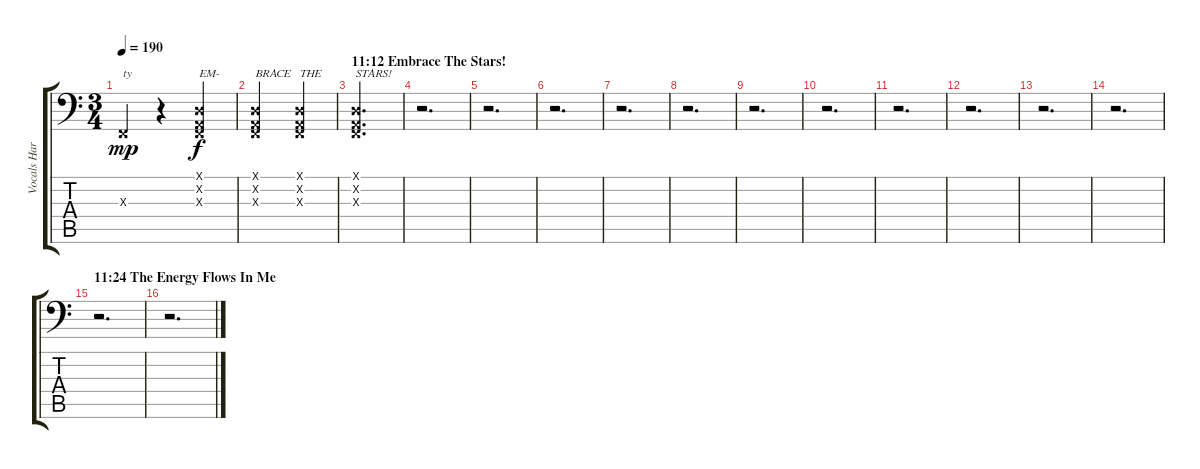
\track ("Vocals Harsh (Jari)" "Vocals Har") {instrument timpani}
\staff {score tabs}
\tuning (D3 A2 F2 C2 G1 C1) {hide}
\ts (3 4)
\tempo 190
\clef f4
\ks c
0.3{x}.4{txt "ty" dy mp} r.4 (0.1{x} 0.2{x} 0.3{x}).4{txt "EM-" dy f} |
(0.1{x} 0.2{x} 0.3{x}).2{txt "BRACE"} (0.1{x} 0.2{x} 0.3{x}).4{txt "THE"} |
\section ("" "11:12 Embrace The Stars!")
(0.1{x} 0.2{x} 0.3{x}).2{d txt "STARS!"} |
r.2{d} |
r.2{d} |
r.2{d} |
r.2{d} |
r.2{d} |
r.2{d} |
r.2{d} |
r.2{d} |
r.2{d} |
r.2{d} |
r.2{d} |
\section ("" "11:24 The Energy Flows In Me")
r.2{d} |
r.2{d}
